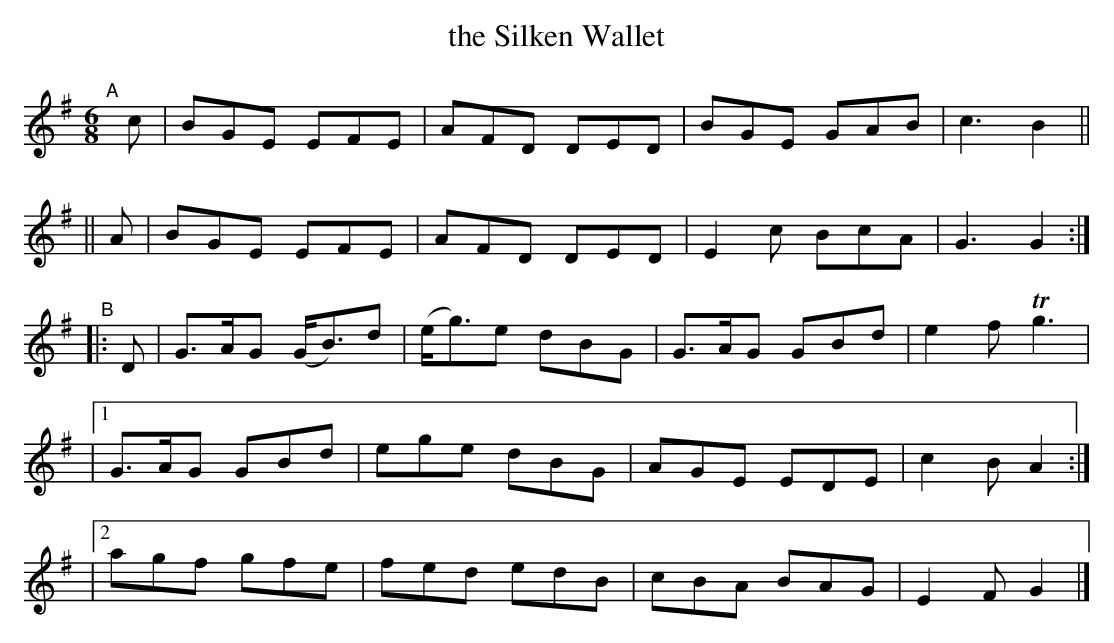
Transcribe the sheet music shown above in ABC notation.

X:1
T: the Silken Wallet
M: 6/8
L: 1/8
K: G
"^A"\
[|]c | BGE EFE | AFD DED | BGE GAB | c3 B2 ||
|| A | BGE EFE | AFD DED | E2c BcA | G3 G2 :|
"^B"\
|: D | G>AG (G<B)d | (e<g)e dBG | G>AG GBd | e2f Tg3 |
|[1 G>AG GBd | ege dBG | AGE EDE | c2B A2 :|
|[2 agf  gfe | fed edB | cBA BAG | E2F G2 |]
